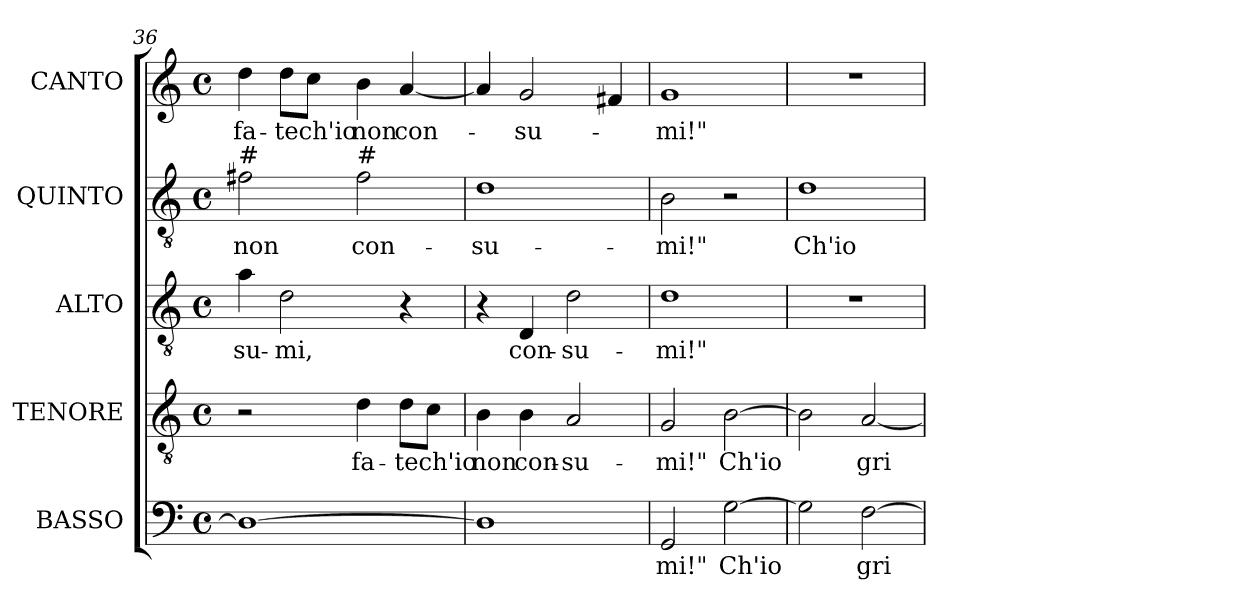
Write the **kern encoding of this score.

**kern	**text	**kern	**text	**kern	**text	**kern	**text	**kern	**text
*part5	*part5	*part4	*part4	*part3	*part3	*part2	*part2	*part1	*part1
*staff5	*staff5	*staff4	*staff4	*staff3	*staff3	*staff2	*staff2	*staff1	*staff1
*I"BASSO	*	*I"TENORE	*	*I"ALTO	*	*I"QUINTO	*	*I"CANTO	*
*I'B	*	*I'T	*	*I'A	*	*	*	*	*
*clefF4	*	*clefGv2	*	*clefGv2	*	*clefGv2	*	*clefG2	*
*	*	*ITrd7c12	*	*ITrd7c12	*	*ITrd7c12	*	*	*
*k[]	*	*k[]	*	*k[]	*	*k[]	*	*k[]	*
*C:	*	*C:	*	*C:	*	*C:	*	*C:	*
*M4/4	*	*M4/4	*	*M4/4	*	*M4/4	*	*M4/4	*
*met(c)	*	*met(c)	*	*met(c)	*	*met(c)	*	*met(c)	*
=36	=36	=36	=36	=36	=36	=36	=36	=36	=36
!	!	!	!	!	!LO:LY:b:color=#000000	!	!	!	!
!	!	!	!	!	!	!	!LO:LY:b:color=#000000	!	!
!	!	!	!	!	!	!LO:TX:a:t=#	!	!	!
!	!	!	!	!	!	!	!	!	!LO:LY:b:color=#000000
1Di_>	.	2r	.	4Ai\	-su-	2F#i\	non	4ddi\	fa-
!	!	!	!	!	!LO:LY:b:color=#000000	!	!	!	!
!	!	!	!	!	!	!	!	!	!LO:LY:b:color=#000000
.	.	.	.	2Di\	-mi,	.	.	8ddi\L	-te
!	!	!	!	!	!	!	!	!	!LO:LY:b:color=#000000
.	.	.	.	.	.	.	.	8cci\J	ch'io
!	!	!	!LO:LY:b:color=#000000	!	!	!	!	!	!
!	!	!	!	!	!	!	!LO:LY:b:color=#000000	!	!
!	!	!	!	!	!	!LO:TX:a:t=#	!	!	!
!	!	!	!	!	!	!	!	!	!LO:LY:b:color=#000000
.	.	4Di\	fa-	.	.	2F#i\	con-	4bi\	non
!	!	!	!LO:LY:b:color=#000000	!	!	!	!	!	!
!	!	!	!	!	!	!	!	!	!LO:LY:b:color=#000000
.	.	8Di\L	-te	4r	.	.	.	[<4ai/	con-
!	!	!	!LO:LY:b:color=#000000	!	!	!	!	!	!
.	.	8Ci\J	ch'io	.	.	.	.	.	.
=37	=37	=37	=37	=37	=37	=37	=37	=37	=37
!	!	!	!LO:LY:b:color=#000000	!	!	!	!	!	!
!	!	!	!	!	!	!	!LO:LY:b:color=#000000	!	!
1Di]	.	4BBi\	non	4r	.	1Di	-su-	4ai/]	.
!	!	!	!LO:LY:b:color=#000000	!	!	!	!	!	!
!	!	!	!	!	!LO:LY:b:color=#000000	!	!	!	!
!	!	!	!	!	!	!	!	!	!LO:LY:b:color=#000000
.	.	4BBi\	con-	4DDi/	con-	.	.	2gi/	-su-
!	!	!	!LO:LY:b:color=#000000	!	!	!	!	!	!
!	!	!	!	!	!LO:LY:b:color=#000000	!	!	!	!
.	.	2AAi/	-su-	2Di\	-su-	.	.	.	.
.	.	.	.	.	.	.	.	4f#Xi/	.
=38	=38	=38	=38	=38	=38	=38	=38	=38	=38
!	!LO:LY:b:color=#000000	!	!	!	!	!	!	!	!
!	!	!	!LO:LY:b:color=#000000	!	!	!	!	!	!
!	!	!	!	!	!LO:LY:b:color=#000000	!	!	!	!
!	!	!	!	!	!	!	!LO:LY:b:color=#000000	!	!
!	!	!	!	!	!	!	!	!	!LO:LY:b:color=#000000
2GGi/	-mi!"	2GGi/	-mi!"	1Di	-mi!"	2BBi\	-mi!"	1gi	-mi!"
!	!LO:LY:b:color=#000000	!	!	!	!	!	!	!	!
!	!	!	!LO:LY:b:color=#000000	!	!	!	!	!	!
[>2Gi\	Ch'io	[>2BBi\	Ch'io	.	.	2r	.	.	.
=39	=39	=39	=39	=39	=39	=39	=39	=39	=39
!	!	!	!	!	!	!	!LO:LY:b:color=#000000	!	!
2Gi\]	.	2BBi\]	.	1r	.	1Di	Ch'io	1r	.
!	!LO:LY:b:color=#000000	!	!	!	!	!	!	!	!
!	!	!	!LO:LY:b:color=#000000	!	!	!	!	!	!
[>2Fi\	gri-	[<2AAi/	gri-	.	.	.	.	.	.
=	=	=	=	=	=	=	=	=	=
*-	*-	*-	*-	*-	*-	*-	*-	*-	*-
